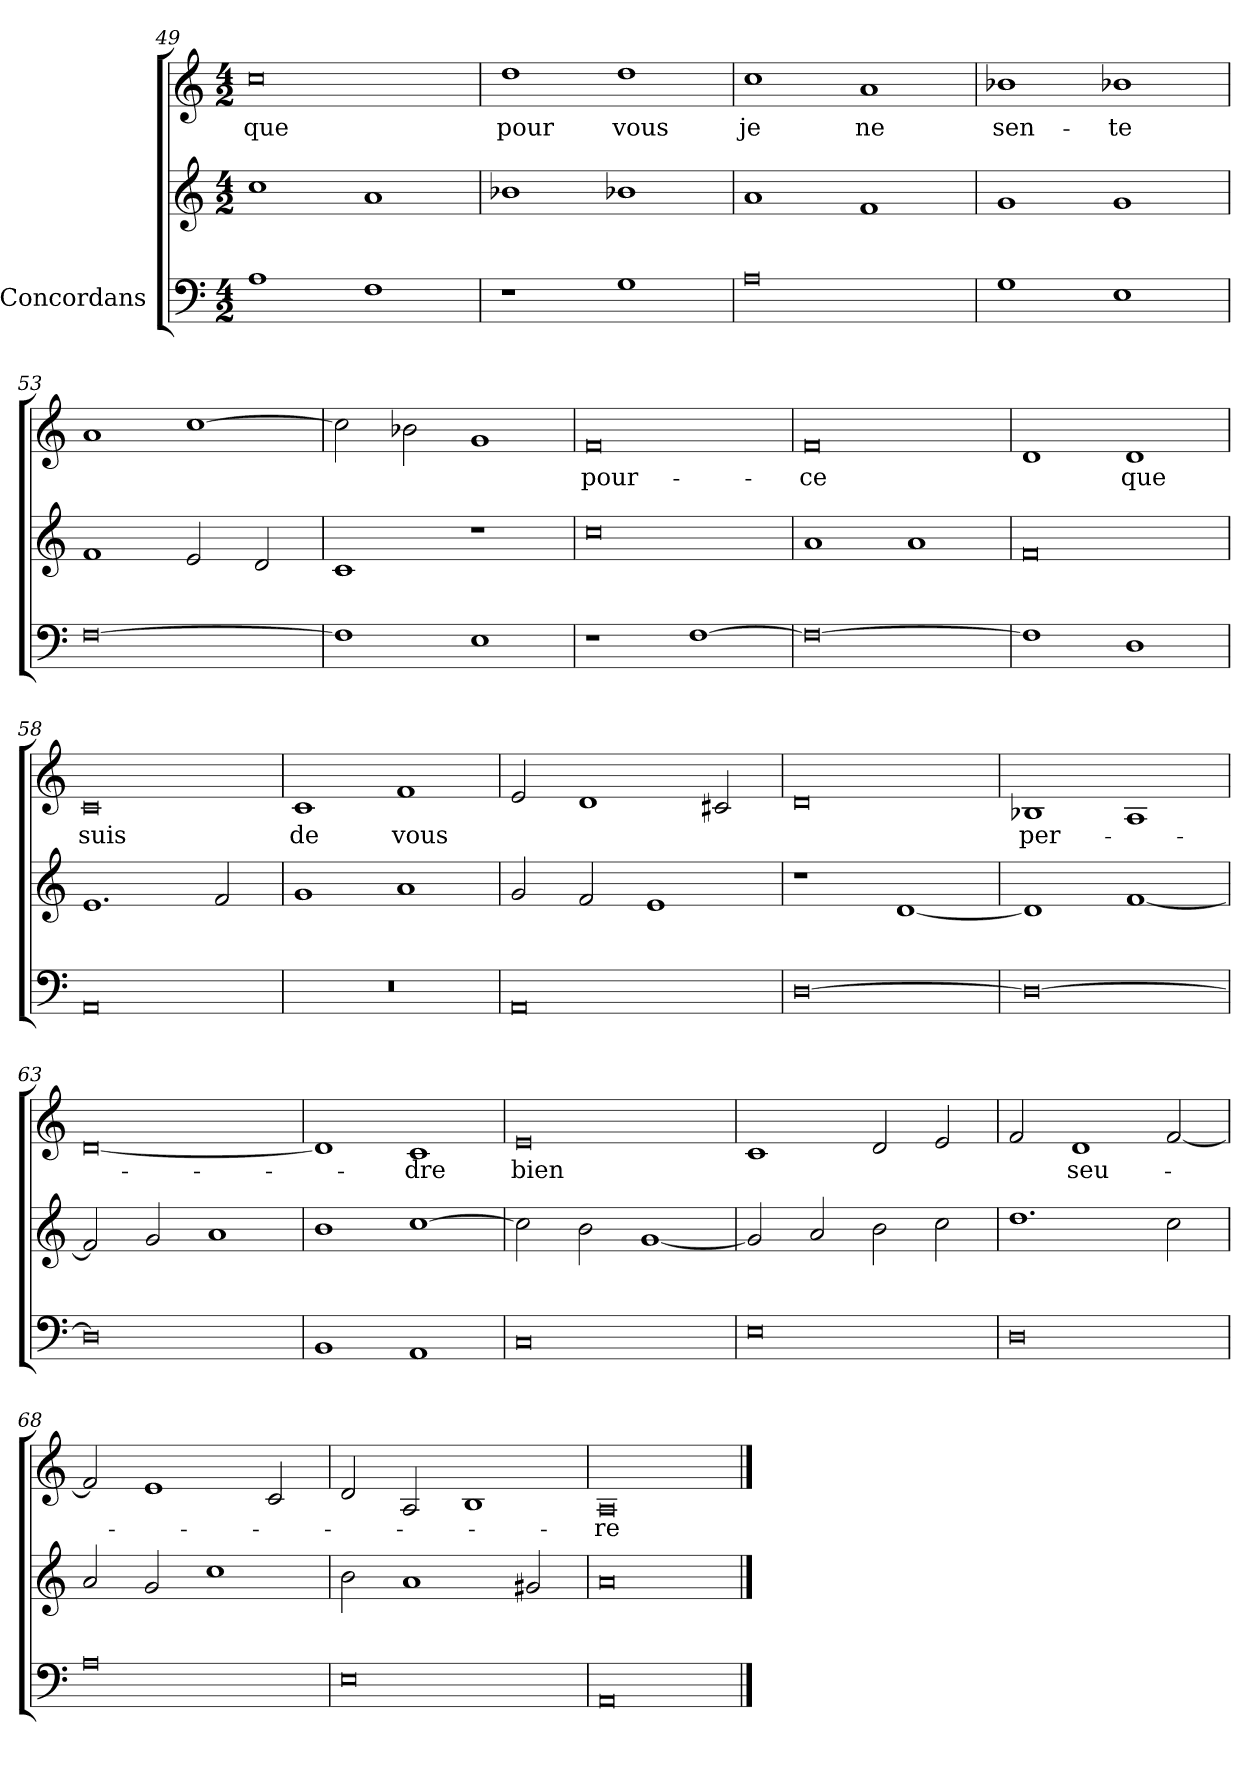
**kern	**kern	**kern	**text
*part3	*part2	*part1	*part1
*staff3	*staff2	*staff1	*staff1
*I"Concordans	*	*	*
*clefF4	*clefG2	*clefG2	*
*M4/2	*M4/2	*M4/2	*
=49	=49	=49	=49
1A	1cc	0cc	-que
1F	1a	.	.
=50	=50	=50	=50
1r	1b-X	1dd	-pour
1G	1b-X	1dd	-vous
=51	=51	=51	=51
0A	1a	1cc	-je
.	1f	1a	-ne
=52	=52	=52	=52
1G	1g	1b-X	sen-
1E	1g	1b-X	-te
=53	=53	=53	=53
[0F	1f	1a	.
.	2e	[1cc	.
.	2d	.	.
=54	=54	=54	=54
1F]	1c	2cc]	.
.	.	2b-X	.
1E	1r	1g	.
=55	=55	=55	=55
1r	0cc	0f	pour-
[1F	.	.	.
=56	=56	=56	=56
0F_	1a	0f	-ce
.	1a	.	.
=57	=57	=57	=57
1F]	0f	1d	.
1D	.	1d	-que
=58	=58	=58	=58
0AA	1.e	0c	-suis
.	2f	.	.
=59	=59	=59	=59
0r	1g	1c	-de
.	1a	1f	-vous
=60	=60	=60	=60
0AA	2g	2e	.
.	2f	1d	.
.	1e	.	.
.	.	2c#X	.
=61	=61	=61	=61
[0D	1r	0d	.
.	[1d	.	.
=62	=62	=62	=62
0D_	1d]	1B-X	per-
.	[1f	1A	.
=63	=63	=63	=63
0D]	2f]	[0d	.
.	2g	.	.
.	1a	.	.
=64	=64	=64	=64
1BB	1b	1d]	.
1AA	[1cc	1c	-dre
=65	=65	=65	=65
0C	2cc]	0e	-bien
.	2b	.	.
.	[1g	.	.
=66	=66	=66	=66
0E	2g]	1c	.
.	2a	.	.
.	2b	2d	.
.	2cc	2e	.
=67	=67	=67	=67
0D	1.dd	2f	.
.	.	1d	seu-
.	2cc	[2f	.
=68	=68	=68	=68
0A	2a	2f]	.
.	2g	1e	.
.	1cc	.	.
.	.	2c	.
=69	=69	=69	=69
0E	2b	2d	.
.	1a	2A	.
.	.	1B	.
.	2g#X	.	.
=70	=70	=70	=70
0AA	0a	0A	-re
==	==	==	==
*-	*-	*-	*-
